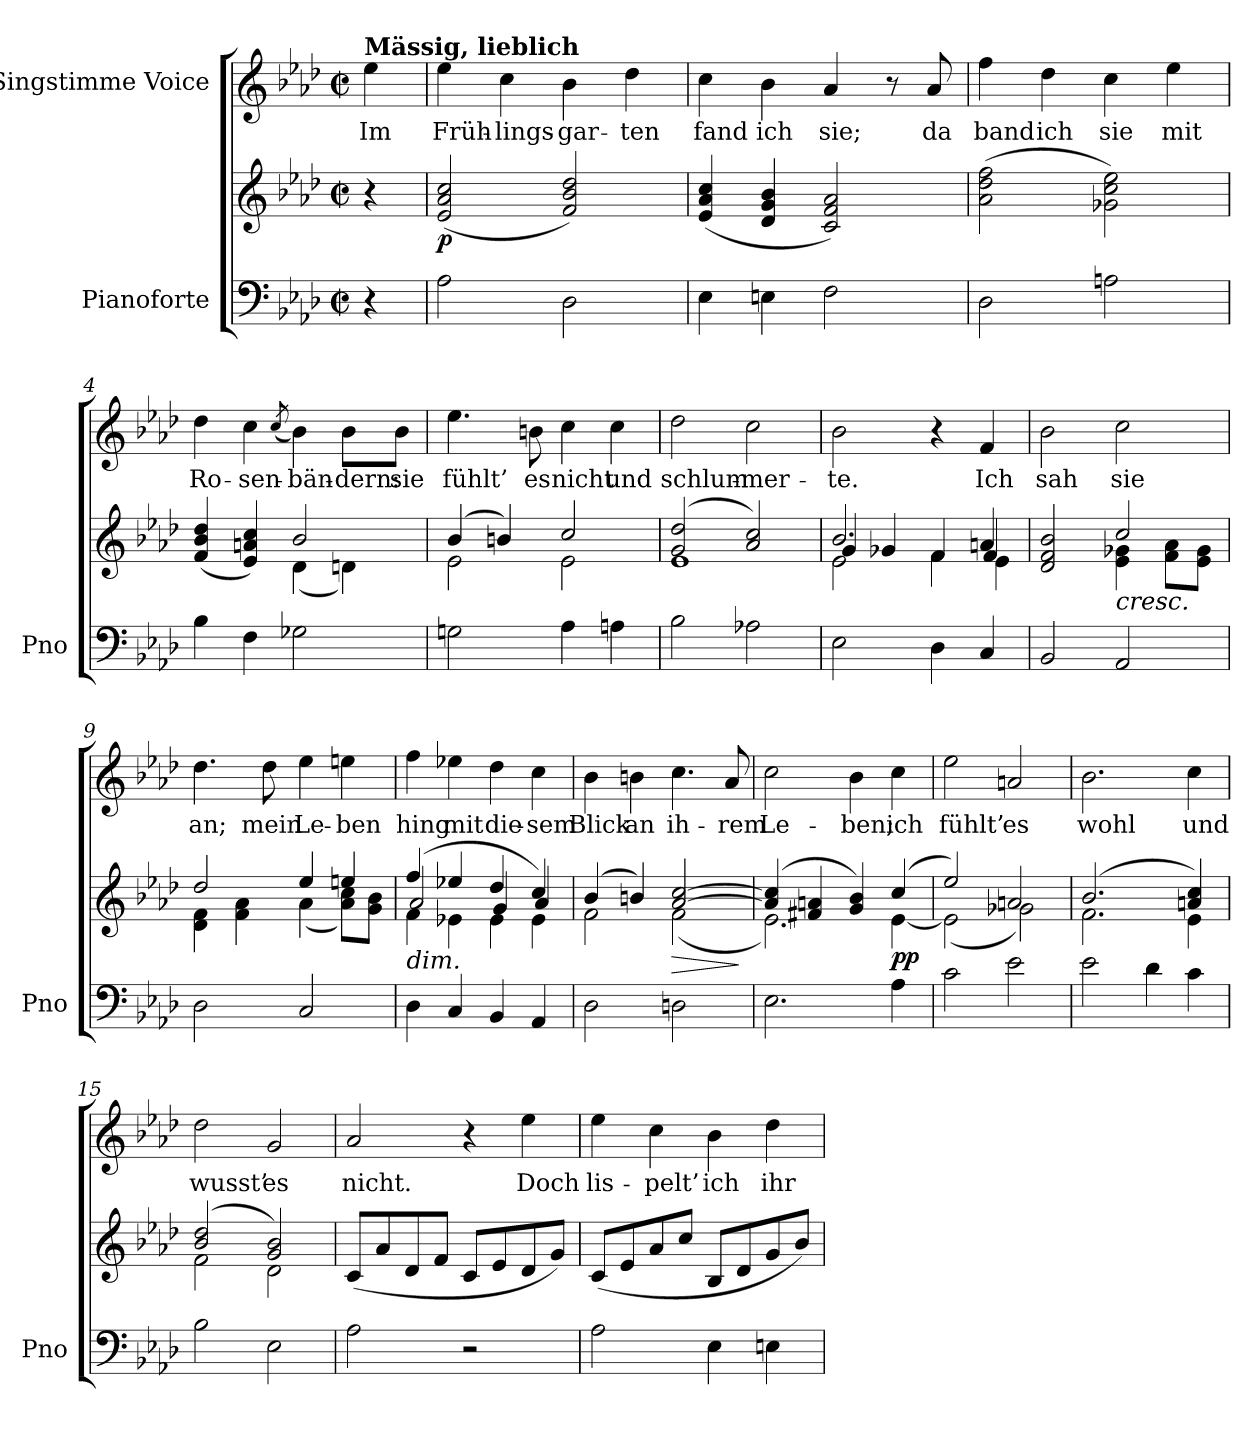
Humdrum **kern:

**kern	**kern	**dynam	**kern	**text
*part2	*part2	*part2	*part1	*part1
*staff3	*staff2	*staff2/3	*staff1	*staff1
*I"Pianoforte	*	*	*I"Singstimme Voice	*
*I'Pno	*	*	*	*
*clefF4	*clefG2	*	*clefG2	*
*k[b-e-a-d-]	*k[b-e-a-d-]	*	*k[b-e-a-d-]	*
*A-:	*A-:	*	*A-:	*
*M2/2	*M2/2	*	*M2/2	*
*met(c|)	*met(c|)	*	*met(c|)	*
=	=	=	=	=
!	!	!	!LO:TX:a:B:t=Mässig, lieblich	!
!	!	!	!	!LO:LY:b
4r	4r	.	4ee-\	Im
=1	=1	=1	=1	=1
!	!	!LO:DY:b	!	!LO:LY:b
2A-\	(<2e-/ 2a-/ 2cc/	p	4ee-\	Früh-
!	!	!	!	!LO:LY:b
.	.	.	4cc\	-lings-
!	!	!	!	!LO:LY:b
2D-\	2f/ 2b-/ 2dd-/)	.	4b-\	-gar-
!	!	!	!	!LO:LY:b
.	.	.	4dd-\	-ten
=2	=2	=2	=2	=2
!	!	!	!	!LO:LY:b
4E-\	(<4e-/ 4a-/ 4cc/	.	4cc\	fand
!	!	!	!	!LO:LY:b
4En\	4d-/ 4g/ 4b-/	.	4b-\	ich
!	!	!	!	!LO:LY:b
2F\	2c/ 2f/ 2a-/)	.	4a-/	sie;
.	.	.	8r	.
!	!	!	!	!LO:LY:b
.	.	.	8a-/	da
=3	=3	=3	=3	=3
!	!	!	!	!LO:LY:b
2D-\	(>2a-\ 2dd-\ 2ff\	.	4ff\	band
!	!	!	!	!LO:LY:b
.	.	.	4dd-\	ich
!	!	!	!	!LO:LY:b
2An\	2g-X\ 2cc\ 2ee-\)	.	4cc\	sie
!	!	!	!	!LO:LY:b
.	.	.	4ee-\	mit
!!LO:LB:g=z
=4	=4	=4	=4	=4
*	*^	*	*	*
!	!	!	!	!	!LO:LY:b
4B-\	(<4f/ 4b-/ 4dd-/	2ryy	.	4dd-\	Ro-
!	!	!	!	!	!LO:LY:b
4F\	4e-/ 4an/ 4cc/)	.	.	4cc\	-sen-
.	.	.	.	(<8qcc/	.
!	!	!	!	!	!LO:LY:b
2G-X\	2b-/	(<4d-\	.	4b-\)	bän-
!	!	!	!	!	!LO:LY:b
.	.	4dn\)	.	8b-\L	-dern:
!	!	!	!	!	!LO:LY:b
.	.	.	.	8b-\J	sie
=5	=5	=5	=5	=5	=5
!	!	!	!	!	!LO:LY:b
2Gn\	(>4b-/	2e-\	.	4.ee-\	fühlt’
.	4bn/)	.	.	.	.
!	!	!	!	!	!LO:LY:b
.	.	.	.	8bn\	es
!	!	!	!	!	!LO:LY:b
4A-\	2cc/	2e-\	.	4cc\	nicht
!	!	!	!	!	!LO:LY:b
4An\	.	.	.	4cc\	und
=6	=6	=6	=6	=6	=6
!	!	!	!	!	!LO:LY:b
2B-\	(>2g/ 2dd-/	1e-	.	2dd-\	schlum-
!	!	!	!	!	!LO:LY:b
2A-X\	2a-/ 2cc/)	.	.	2cc\	-mer-
=7	=7	=7	=7	=7	=7
*	*	*^	*	*	*
!	!	!	!	!	!	!LO:LY:b
2E-\	2.b-/	4g/	2e-\	.	2b-\	-te.
.	.	4g-X/	.	.	.	.
4D-\	.	4f/	4f\	.	4r	.
!	!	!	!	!	!	!LO:LY:b
4C/	4an/	4f/	4e-\	.	4f/	Ich
=8	=8	=8	=8	=8	=8	=8
!	!	!	!	!	!	!LO:LY:b
*	*	*v	*v	*	*	*
2BB-/	2d-/ 2f/ 2b-/	2ryy	.	2b-\	sah
!	!LO:TX:b:i:t=cresc.	!	!	!	!
!	!	!	!	!	!LO:LY:b
2AA-/	2cc/	4e-\ 4g-X\	.	2cc\	sie
.	.	8f\ 8a-\L	.	.	.
.	.	8e-\ 8g-\J	.	.	.
!!LO:LB:g=z
=9	=9	=9	=9	=9	=9
!	!	!	!	!	!LO:LY:b
2D-\	2dd-/	4d-\ 4f\	.	4.dd-\	an;
.	.	4f\ 4a-\	.	.	.
!	!	!	!	!	!LO:LY:b
.	.	.	.	8dd-\	mein
!	!	!	!	!	!LO:LY:b
2C/	4ee-/	(<4a-\	.	4ee-\	Le-
!	!	!	!	!	!LO:LY:b
.	4een/	8a-\ 8cc\L)	.	4een\	-ben
.	.	8g\ 8b-\J	.	.	.
=10	=10	=10	=10	=10	=10
*	*	*^	*	*	*
!	!LO:TX:b:i:t=dim.	!	!	!	!	!
!	!	!	!	!	!	!LO:LY:b
4D-\	(>4ff/	4f\	2a-/	.	4ff\	hing
!	!	!	!	!	!	!LO:LY:b
4C/	4ee-X/	4e-X\	.	.	4ee-X\	mit
!	!	!	!	!	!	!LO:LY:b
4BB-/	4dd-/	4e-\	4g/	.	4dd-\	die-
!	!	!	!	!	!	!LO:LY:b
4AA-/	4cc/)	4e-\	4a-/	.	4cc\	-sem
=11	=11	=11	=11	=11	=11	=11
!	!	!	!	!	!	!LO:LY:b
*	*	*v	*v	*	*	*
2D-\	(>4b-/	2f\	.	4b-\	Blick
!	!	!	!	!	!LO:LY:b
.	4bn/)	.	.	4bn\	an
!	!	!	!LO:HP:b	!	!LO:LY:b
2Dn\	[2a-/ [2cc/	(<2f\	>	4.cc\	ih-
!	!	!	!	!	!LO:LY:b
.	.	.	.	8a-/	-rem
*	*v	*v	*	*	*
.	.	]	.	.
=12	=12	=12	=12	=12
*	*^	*	*	*
!	!	!	!	!	!LO:LY:b
2.E-\	(>4a-/] 4cc/]	2.e-\)	.	2cc\	Le-
.	4f#X/ 4an/	.	.	.	.
!	!	!	!	!	!LO:LY:b
.	4g/ 4b-/)	.	.	4b-\	-ben;
!	!	!	!LO:DY:b	!	!LO:LY:b
4A-\	(>4cc/	[4e-\	pp	4cc\	ich
=13	=13	=13	=13	=13	=13
!	!	!	!	!	!LO:LY:b
2c\	2ee-/)	(<2e-\]	.	2ee-\	fühlt’
!	!	!	!	!	!LO:LY:b
2e-\	2an/	2g-X\)	.	2an/	es
!!LO:LB:g=z
=14	=14	=14	=14	=14	=14
!	!	!	!	!	!LO:LY:b
2e-\	(>2.b-/	2.f\	.	2.b-\	wohl
4d-\	.	.	.	.	.
!	!	!	!	!	!LO:LY:b
4c\	4an/ 4cc/)	4e-\	.	4cc\	und
=15	=15	=15	=15	=15	=15
!	!	!	!	!	!LO:LY:b
2B-\	(>2b-/ 2dd-/	2f\	.	2dd-\	wusst’
!	!	!	!	!	!LO:LY:b
2E-\	2g/ 2b-/)	2d-\	.	2g/	es
=16	=16	=16	=16	=16	=16
!	!	!	!	!	!LO:LY:b
*	*v	*v	*	*	*
2A-\	(<8c/L	.	2a-/	nicht.
.	8a-/	.	.	.
.	8d-/	.	.	.
.	8f/J	.	.	.
2r	8c/L	.	4r	.
.	8e-/	.	.	.
!	!	!	!	!LO:LY:b
.	8d-/	.	4ee-\	Doch
.	8g/J)	.	.	.
=17	=17	=17	=17	=17
!	!	!	!	!LO:LY:b
2A-\	(<8c/L	.	4ee-\	lis-
.	8e-/	.	.	.
!	!	!	!	!LO:LY:b
.	8a-/	.	4cc\	-pelt’
.	8cc/J	.	.	.
!	!	!	!	!LO:LY:b
4E-\	8B-/L	.	4b-\	ich
.	8d-/	.	.	.
!	!	!	!	!LO:LY:b
4En\	8g/	.	4dd-\	ihr
.	8b-/J)	.	.	.
=	=	=	=	=
*-	*-	*-	*-	*-
